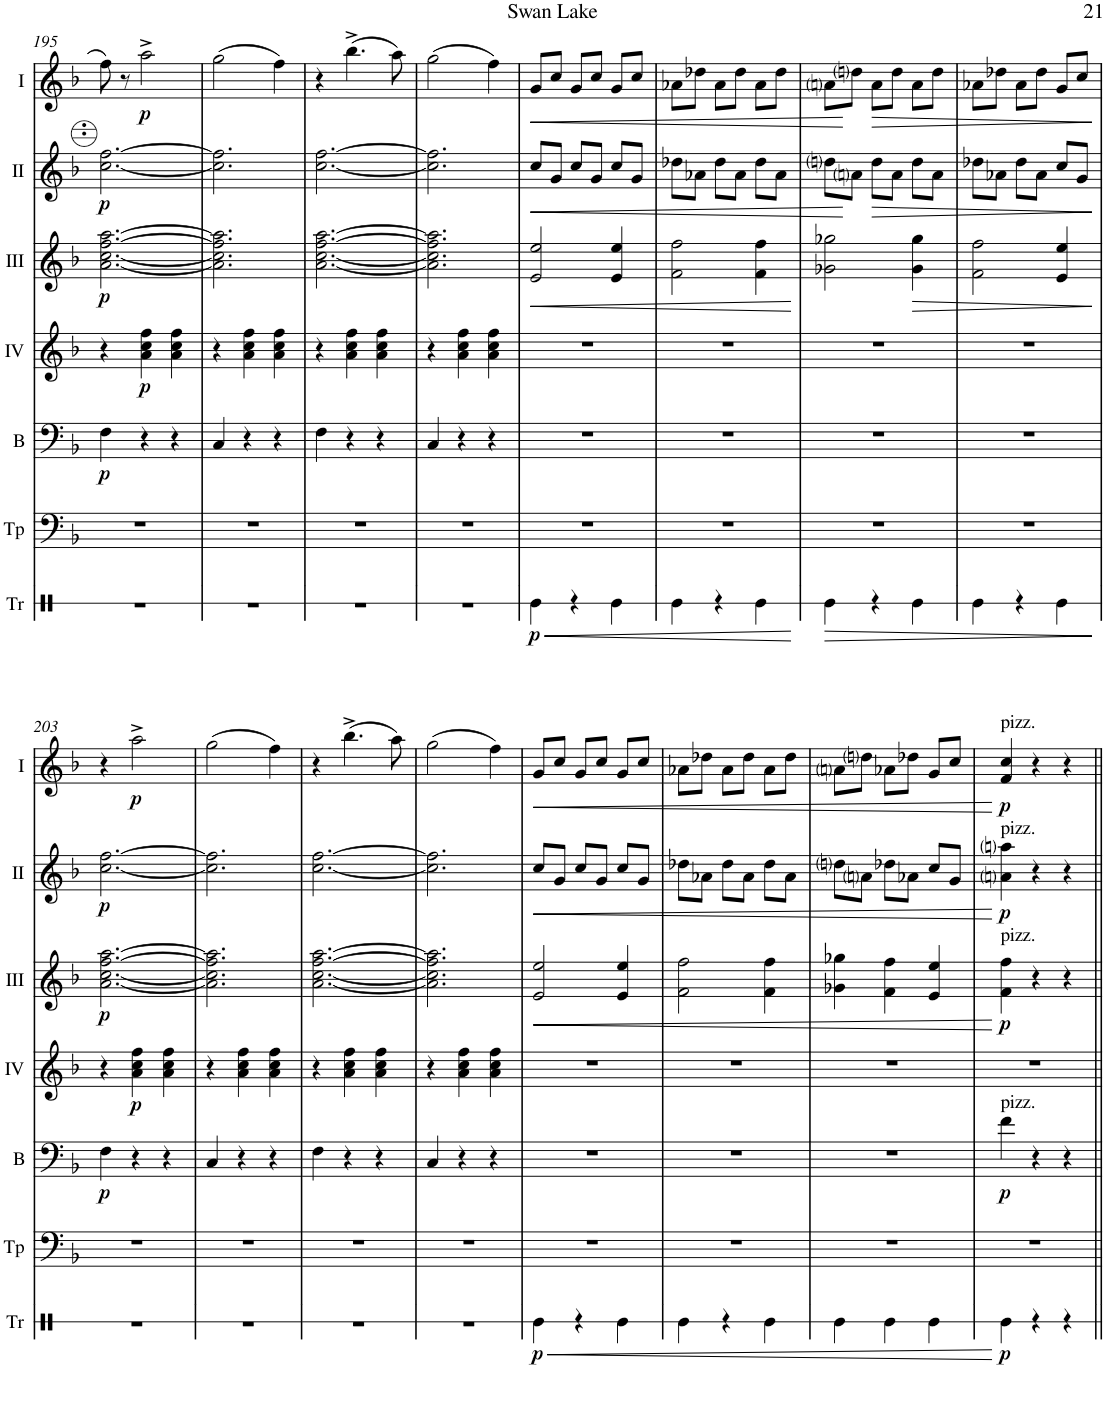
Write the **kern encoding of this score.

**kern	**dynam	**kern	**kern	**dynam	**kern	**dynam	**kern	**dynam	**kern	**dynam	**kern	**dynam
*part7	*part7	*part6	*part5	*part5	*part4	*part4	*part3	*part3	*part2	*part2	*part1	*part1
*staff7	*staff7	*staff6	*staff5	*staff5	*staff4	*staff4	*staff3	*staff3	*staff2	*staff2	*staff1	*staff1
*I"Triangle	*	*I"Timp.	*I"Bass	*	*I"Acc. 4	*	*I"Acc. 3	*	*I"Acc. 2	*	*I"Acc. 1	*
*I'Tr	*	*I'Tp	*I'B	*	*	*	*	*	*	*	*	*
!!LO:PB:g=z
*clefX	*	*clefF4	*clefF4	*	*clefG2	*	*clefG2	*	*clefG2	*	*clefG2	*
*	*	*	*Trd7c12	*	*Trd7c12	*	*Trd7c12	*	*	*	*	*
*k[]	*	*k[b-]	*k[b-]	*	*k[b-]	*	*k[b-]	*	*k[b-]	*	*k[b-]	*
*M3/4	*	*M3/4	*M3/4	*	*M3/4	*	*M3/4	*	*M3/4	*	*M3/4	*
=195	=195	=195	=195	=195	=195	=195	=195	=195	=195	=195	=195	=195
!	!	!	!	!LO:DY:b	!	!	!	!LO:DY:b	!	!LO:DY:b	!	!
2.r	.	2.r	4F\	p	4r	.	[2.a\ [2.cc\ [2.ff\ [2.aa\	p	[2.cc\ [2.ff\	p	8ff\	.
.	.	.	.	.	.	.	.	.	.	.	8r	.
!	!	!	!	!	!	!LO:DY:b	!	!	!	!	!	!LO:DY:b
.	.	.	4r	.	4a\ 4cc\ 4ff\	p	.	.	.	.	2aa^\	p
.	.	.	4r	.	4a\ 4cc\ 4ff\	.	.	.	.	.	.	.
=196	=196	=196	=196	=196	=196	=196	=196	=196	=196	=196	=196	=196
2.r	.	2.r	4C/	.	4r	.	2.a\] 2.cc\] 2.ff\] 2.aa\]	.	2.cc\] 2.ff\]	.	(2gg\	.
.	.	.	4r	.	4a\ 4cc\ 4ff\	.	.	.	.	.	.	.
.	.	.	4r	.	4a\ 4cc\ 4ff\	.	.	.	.	.	4ff\)	.
=197	=197	=197	=197	=197	=197	=197	=197	=197	=197	=197	=197	=197
2.r	.	2.r	4F\	.	4r	.	[2.a\ [2.cc\ [2.ff\ [2.aa\	.	[2.cc\ [2.ff\	.	4r	.
.	.	.	4r	.	4a\ 4cc\ 4ff\	.	.	.	.	.	(4.bb-^\	.
.	.	.	4r	.	4a\ 4cc\ 4ff\	.	.	.	.	.	.	.
.	.	.	.	.	.	.	.	.	.	.	8aa\)	.
=198	=198	=198	=198	=198	=198	=198	=198	=198	=198	=198	=198	=198
2.r	.	2.r	4C/	.	4r	.	2.a\] 2.cc\] 2.ff\] 2.aa\]	.	2.cc\] 2.ff\]	.	(2gg\	.
.	.	.	4r	.	4a\ 4cc\ 4ff\	.	.	.	.	.	.	.
.	.	.	4r	.	4a\ 4cc\ 4ff\	.	.	.	.	.	4ff\)	.
=199	=199	=199	=199	=199	=199	=199	=199	=199	=199	=199	=199	=199
!	!LO:HP:b	!	!	!	!	!	!	!LO:HP:b	!	!LO:HP:b	!	!LO:HP:b
!	!LO:DY:n=1:b	!	!	!	!	!	!	!	!	!	!	!
4Re\	< p	2.r	2.r	.	2.r	.	2e/ 2ee/	<	8cc/L	<	8g/L	<
.	.	.	.	.	.	.	.	.	8g/J	.	8cc/J	.
4r	.	.	.	.	.	.	.	.	8cc/L	.	8g/L	.
.	.	.	.	.	.	.	.	.	8g/J	.	8cc/J	.
4Re\	.	.	.	.	.	.	4e/ 4ee/	.	8cc/L	.	8g/L	.
.	.	.	.	.	.	.	.	.	8g/J	.	8cc/J	.
=200	=200	=200	=200	=200	=200	=200	=200	=200	=200	=200	=200	=200
4Re\	.	2.r	2.r	.	2.r	.	2f\ 2ff\	.	8dd-X\L	.	8a-X\L	.
.	.	.	.	.	.	.	.	.	8a-X\J	.	8dd-X\J	.
4r	.	.	.	.	.	.	.	.	8dd-\L	.	8a-\L	.
.	.	.	.	.	.	.	.	.	8a-\J	.	8dd-\J	.
4Re\	.	.	.	.	.	.	4f\ 4ff\	.	8dd-\L	.	8a-\L	.
.	.	.	.	.	.	.	.	.	8a-\J	.	8dd-\J	.
.	[	.	.	.	.	.	.	[	.	.	.	.
=201	=201	=201	=201	=201	=201	=201	=201	=201	=201	=201	=201	=201
!	!LO:HP:b	!	!	!	!	!	!	!	!	!	!	!
4Re\	>	2.r	2.r	.	2.r	.	2g-X\ 2gg-X\	.	8ddni\L	.	8ani\L	.
.	.	.	.	.	.	.	.	.	8ani\J	[	8ddni\J	[
!	!	!	!	!	!	!	!	!	!	!LO:HP:b	!	!LO:HP:b
4r	.	.	.	.	.	.	.	.	8dd\L	>	8a\L	>
.	.	.	.	.	.	.	.	.	8a\J	.	8dd\J	.
!	!	!	!	!	!	!	!	!LO:HP:b	!	!	!	!
4Re\	.	.	.	.	.	.	4g-\ 4gg-\	>	8dd\L	.	8a\L	.
.	.	.	.	.	.	.	.	.	8a\J	.	8dd\J	.
=202	=202	=202	=202	=202	=202	=202	=202	=202	=202	=202	=202	=202
4Re\	.	2.r	2.r	.	2.r	.	2f\ 2ff\	.	8dd-X\L	.	8a-X\L	.
.	.	.	.	.	.	.	.	.	8a-X\J	.	8dd-X\J	.
4r	.	.	.	.	.	.	.	.	8dd-\L	.	8a-\L	.
.	.	.	.	.	.	.	.	.	8a-\J	.	8dd-\J	.
4Re\	.	.	.	.	.	.	4e/ 4ee/	.	8cc/L	.	8g/L	.
.	.	.	.	.	.	.	.	.	8g/J	.	8cc/J	.
.	]	.	.	.	.	.	.	]	.	]	.	]
!!LO:LB:g=z
=203	=203	=203	=203	=203	=203	=203	=203	=203	=203	=203	=203	=203
!	!	!	!	!LO:DY:b	!	!	!	!LO:DY:b	!	!LO:DY:b	!	!
2.r	.	2.r	4F\	p	4r	.	[2.a\ [2.cc\ [2.ff\ [2.aa\	p	[2.cc\ [2.ff\	p	4r	.
!	!	!	!	!	!	!LO:DY:b	!	!	!	!	!	!LO:DY:b
.	.	.	4r	.	4a\ 4cc\ 4ff\	p	.	.	.	.	2aa^\	p
.	.	.	4r	.	4a\ 4cc\ 4ff\	.	.	.	.	.	.	.
=204	=204	=204	=204	=204	=204	=204	=204	=204	=204	=204	=204	=204
2.r	.	2.r	4C/	.	4r	.	2.a\] 2.cc\] 2.ff\] 2.aa\]	.	2.cc\] 2.ff\]	.	(2gg\	.
.	.	.	4r	.	4a\ 4cc\ 4ff\	.	.	.	.	.	.	.
.	.	.	4r	.	4a\ 4cc\ 4ff\	.	.	.	.	.	4ff\)	.
=205	=205	=205	=205	=205	=205	=205	=205	=205	=205	=205	=205	=205
2.r	.	2.r	4F\	.	4r	.	[2.a\ [2.cc\ [2.ff\ [2.aa\	.	[2.cc\ [2.ff\	.	4r	.
.	.	.	4r	.	4a\ 4cc\ 4ff\	.	.	.	.	.	(4.bb-^\	.
.	.	.	4r	.	4a\ 4cc\ 4ff\	.	.	.	.	.	.	.
.	.	.	.	.	.	.	.	.	.	.	8aa\)	.
=206	=206	=206	=206	=206	=206	=206	=206	=206	=206	=206	=206	=206
2.r	.	2.r	4C/	.	4r	.	2.a\] 2.cc\] 2.ff\] 2.aa\]	.	2.cc\] 2.ff\]	.	(2gg\	.
.	.	.	4r	.	4a\ 4cc\ 4ff\	.	.	.	.	.	.	.
.	.	.	4r	.	4a\ 4cc\ 4ff\	.	.	.	.	.	4ff\)	.
=207	=207	=207	=207	=207	=207	=207	=207	=207	=207	=207	=207	=207
!	!LO:HP:b	!	!	!	!	!	!	!LO:HP:b	!	!LO:HP:b	!	!LO:HP:b
!	!LO:DY:n=1:b	!	!	!	!	!	!	!	!	!	!	!
4Re\	< p	2.r	2.r	.	2.r	.	2e/ 2ee/	<	8cc/L	<	8g/L	<
.	.	.	.	.	.	.	.	.	8g/J	.	8cc/J	.
4r	.	.	.	.	.	.	.	.	8cc/L	.	8g/L	.
.	.	.	.	.	.	.	.	.	8g/J	.	8cc/J	.
4Re\	.	.	.	.	.	.	4e/ 4ee/	.	8cc/L	.	8g/L	.
.	.	.	.	.	.	.	.	.	8g/J	.	8cc/J	.
=208	=208	=208	=208	=208	=208	=208	=208	=208	=208	=208	=208	=208
4Re\	.	2.r	2.r	.	2.r	.	2f\ 2ff\	.	8dd-X\L	.	8a-X\L	.
.	.	.	.	.	.	.	.	.	8a-X\J	.	8dd-X\J	.
4r	.	.	.	.	.	.	.	.	8dd-\L	.	8a-\L	.
.	.	.	.	.	.	.	.	.	8a-\J	.	8dd-\J	.
4Re\	.	.	.	.	.	.	4f\ 4ff\	.	8dd-\L	.	8a-\L	.
.	.	.	.	.	.	.	.	.	8a-\J	.	8dd-\J	.
=209	=209	=209	=209	=209	=209	=209	=209	=209	=209	=209	=209	=209
4Re\	.	2.r	2.r	.	2.r	.	4g-X\ 4gg-X\	.	8ddni\L	.	8ani\L	.
.	.	.	.	.	.	.	.	.	8ani\J	.	8ddni\J	.
4Re\	.	.	.	.	.	.	4f\ 4ff\	.	8dd-X\L	.	8a-X\L	.
.	.	.	.	.	.	.	.	.	8a-X\J	.	8dd-X\J	.
4Re\	.	.	.	.	.	.	4e/ 4ee/	.	8cc/L	.	8g/L	.
.	.	.	.	.	.	.	.	.	8g/J	.	8cc/J	.
.	[	.	.	.	.	.	.	[	.	[	.	[
=210	=210	=210	=210	=210	=210	=210	=210	=210	=210	=210	=210	=210
!	!	!	!	!	!	!	!	!	!	!	!LO:TX:a:t=pizz.	!
!	!	!	!	!	!	!	!	!	!LO:TX:a:t=pizz.	!	!	!
!	!	!	!	!	!	!	!LO:TX:a:t=pizz.	!	!	!	!	!
!	!	!	!LO:TX:a:t=pizz.	!	!	!	!	!	!	!	!	!
!	!LO:DY:b	!	!	!LO:DY:b	!	!	!	!LO:DY:b	!	!LO:DY:b	!	!LO:DY:b
4Re\	p	2.r	4f\	p	2.r	.	4f\ 4ff\	p	4ani\ 4aani\	p	4f/ 4cc/	p
4r	.	.	4r	.	.	.	4r	.	4r	.	4r	.
4r	.	.	4r	.	.	.	4r	.	4r	.	4r	.
=||	=||	=||	=||	=||	=||	=||	=||	=||	=||	=||	=||	=||
*-	*-	*-	*-	*-	*-	*-	*-	*-	*-	*-	*-	*-
